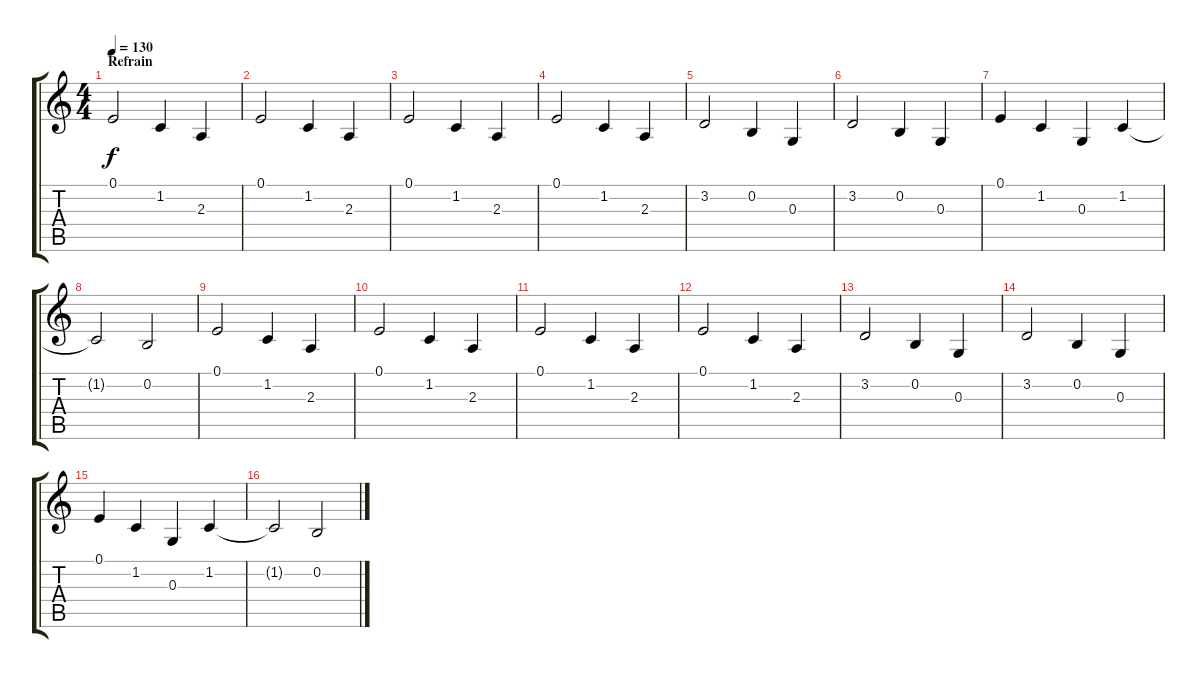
\track "" {instrument acousticgrandpiano}
\staff {score tabs}
\tuning (E4 B3 G3 D3 A2 E2) {hide}
\ts (4 4)
\section ("" "Refrain")
\tempo 130
\clef g2
\ks c
0.1.2{dy f} 1.2.4 2.3.4 |
0.1.2 1.2.4 2.3.4 |
0.1.2 1.2.4 2.3.4 |
0.1.2 1.2.4 2.3.4 |
3.2.2 0.2.4 0.3.4 |
3.2.2 0.2.4 0.3.4 |
0.1.4 1.2.4 0.3.4 1.2.4 |
1.2{t}.2 0.2.2 |
0.1.2 1.2.4 2.3.4 |
0.1.2 1.2.4 2.3.4 |
0.1.2 1.2.4 2.3.4 |
0.1.2 1.2.4 2.3.4 |
3.2.2 0.2.4 0.3.4 |
3.2.2 0.2.4 0.3.4 |
0.1.4 1.2.4 0.3.4 1.2.4 |
1.2{t}.2 0.2.2
